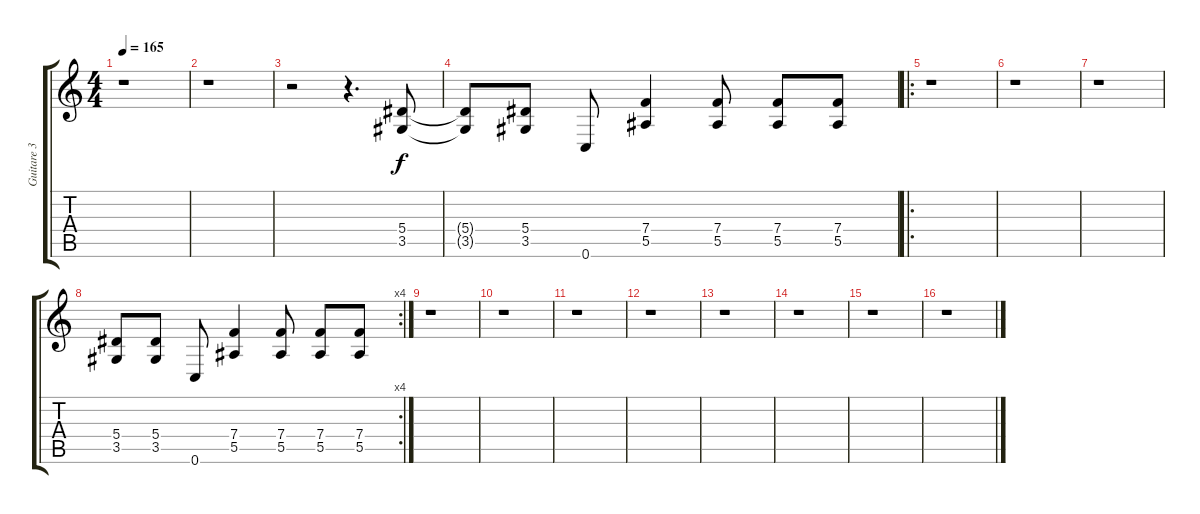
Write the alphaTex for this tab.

\track ("Guitare 3" "Guitare 3") {instrument distortionguitar}
\staff {score tabs}
\tuning (C4 G3 Eb3 Bb2 F2 C2) {hide}
\ts (4 4)
\tempo 165
\clef g2
\ks c
r.1{dy f instrument distortionguitar} |
r.1 |
r.2 r.4{d} (5.4 3.5).8 |
(5.4{t} 3.5{t}).8 (5.4 3.5).8 0.6.8 (7.4 5.5).4 (7.4 5.5).8 (7.4 5.5).8 (7.4 5.5).8 |
\ro
r.1 |
r.1 |
r.1 |
\rc 4
(5.4 3.5).8 (5.4 3.5).8 0.6.8 (7.4 5.5).4 (7.4 5.5).8 (7.4 5.5).8 (7.4 5.5).8 |
r.1 |
r.1 |
r.1 |
r.1 |
r.1 |
r.1 |
r.1 |
r.1
